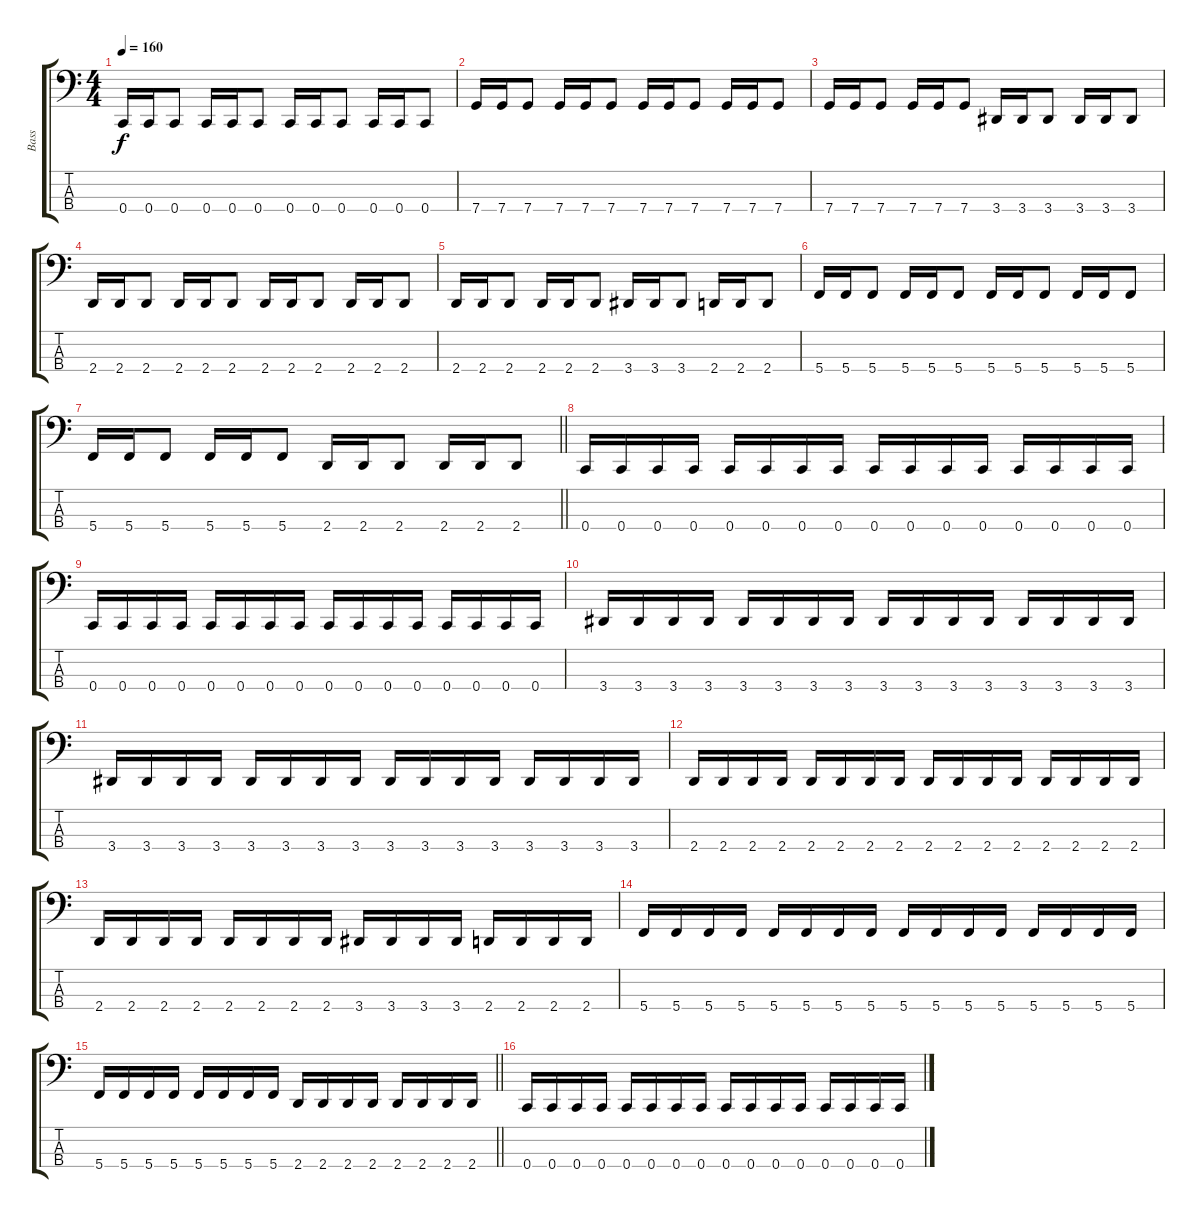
\track ("Bass" "Bass") {instrument electricbassfinger}
\staff {score tabs}
\tuning (F2 C2 G1 C1) {hide}
\ts (4 4)
\tempo 160
\clef f4
\ks c
0.4.16{dy f} 0.4.16 0.4.8 0.4.16 0.4.16 0.4.8 0.4.16 0.4.16 0.4.8 0.4.16 0.4.16 0.4.8 |
7.4.16 7.4.16 7.4.8 7.4.16 7.4.16 7.4.8 7.4.16 7.4.16 7.4.8 7.4.16 7.4.16 7.4.8 |
7.4.16 7.4.16 7.4.8 7.4.16 7.4.16 7.4.8 3.4.16 3.4.16 3.4.8 3.4.16 3.4.16 3.4.8 |
2.4.16 2.4.16 2.4.8 2.4.16 2.4.16 2.4.8 2.4.16 2.4.16 2.4.8 2.4.16 2.4.16 2.4.8 |
2.4.16 2.4.16 2.4.8 2.4.16 2.4.16 2.4.8 3.4.16 3.4.16 3.4.8 2.4.16 2.4.16 2.4.8 |
5.4.16 5.4.16 5.4.8 5.4.16 5.4.16 5.4.8 5.4.16 5.4.16 5.4.8 5.4.16 5.4.16 5.4.8 |
\barLineRight lightlight
5.4.16 5.4.16 5.4.8 5.4.16 5.4.16 5.4.8 2.4.16 2.4.16 2.4.8 2.4.16 2.4.16 2.4.8 |
\section ("" "")
0.4.16 0.4.16 0.4.16 0.4.16 0.4.16 0.4.16 0.4.16 0.4.16 0.4.16 0.4.16 0.4.16 0.4.16 0.4.16 0.4.16 0.4.16 0.4.16 |
0.4.16 0.4.16 0.4.16 0.4.16 0.4.16 0.4.16 0.4.16 0.4.16 0.4.16 0.4.16 0.4.16 0.4.16 0.4.16 0.4.16 0.4.16 0.4.16 |
3.4.16 3.4.16 3.4.16 3.4.16 3.4.16 3.4.16 3.4.16 3.4.16 3.4.16 3.4.16 3.4.16 3.4.16 3.4.16 3.4.16 3.4.16 3.4.16 |
3.4.16 3.4.16 3.4.16 3.4.16 3.4.16 3.4.16 3.4.16 3.4.16 3.4.16 3.4.16 3.4.16 3.4.16 3.4.16 3.4.16 3.4.16 3.4.16 |
2.4.16 2.4.16 2.4.16 2.4.16 2.4.16 2.4.16 2.4.16 2.4.16 2.4.16 2.4.16 2.4.16 2.4.16 2.4.16 2.4.16 2.4.16 2.4.16 |
2.4.16 2.4.16 2.4.16 2.4.16 2.4.16 2.4.16 2.4.16 2.4.16 3.4.16 3.4.16 3.4.16 3.4.16 2.4.16 2.4.16 2.4.16 2.4.16 |
5.4.16 5.4.16 5.4.16 5.4.16 5.4.16 5.4.16 5.4.16 5.4.16 5.4.16 5.4.16 5.4.16 5.4.16 5.4.16 5.4.16 5.4.16 5.4.16 |
\barLineRight lightlight
5.4.16 5.4.16 5.4.16 5.4.16 5.4.16 5.4.16 5.4.16 5.4.16 2.4.16 2.4.16 2.4.16 2.4.16 2.4.16 2.4.16 2.4.16 2.4.16 |
\section ("" "")
0.4.16 0.4.16 0.4.16 0.4.16 0.4.16 0.4.16 0.4.16 0.4.16 0.4.16 0.4.16 0.4.16 0.4.16 0.4.16 0.4.16 0.4.16 0.4.16
